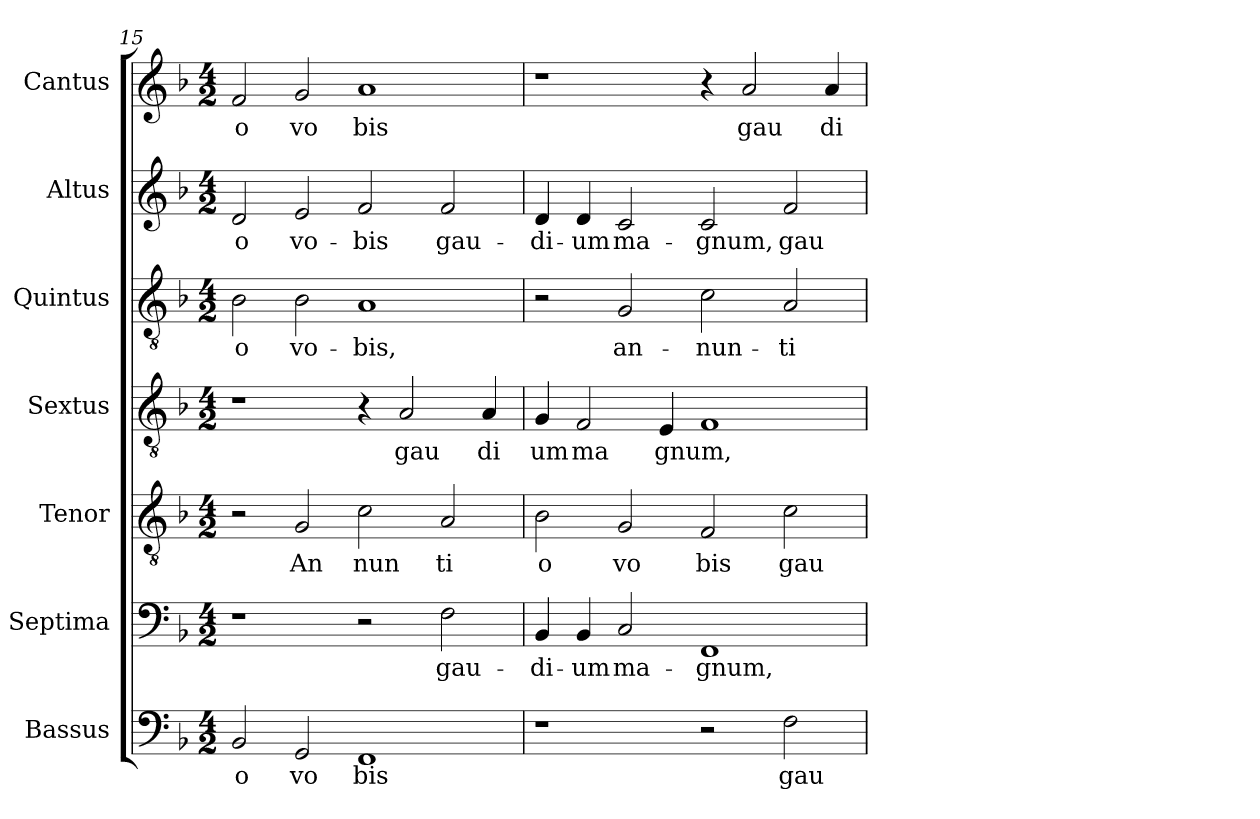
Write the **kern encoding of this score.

**kern	**text	**kern	**text	**kern	**text	**kern	**text	**kern	**text	**kern	**text	**kern	**text
*part7	*part7	*part6	*part6	*part5	*part5	*part4	*part4	*part3	*part3	*part2	*part2	*part1	*part1
*staff7	*staff7	*staff6	*staff6	*staff5	*staff5	*staff4	*staff4	*staff3	*staff3	*staff2	*staff2	*staff1	*staff1
*I"Bassus	*	*I"Septima	*	*I"Tenor	*	*I"Sextus	*	*I"Quintus	*	*I"Altus	*	*I"Cantus	*
*clefF4	*	*clefF4	*	*clefGv2	*	*clefGv2	*	*clefGv2	*	*clefG2	*	*clefG2	*
*k[b-]	*	*k[b-]	*	*k[b-]	*	*k[b-]	*	*k[b-]	*	*k[b-]	*	*k[b-]	*
*F:	*	*F:	*	*F:	*	*F:	*	*F:	*	*F:	*	*F:	*
*M4/2	*	*M4/2	*	*M4/2	*	*M4/2	*	*M4/2	*	*M4/2	*	*M4/2	*
=15	=15	=15	=15	=15	=15	=15	=15	=15	=15	=15	=15	=15	=15
!	!LO:LY:b:cj	!	!	!	!	!	!	!	!LO:LY:b:cj	!	!LO:LY:b:cj	!	!LO:LY:b:cj
2BB-/	o	1r	.	2r	.	1r	.	2B-\	-o	2d/	-o	2f/	o
!	!LO:LY:b:cj	!	!	!	!LO:LY:b:cj	!	!	!	!LO:LY:b:cj	!	!LO:LY:b:cj	!	!LO:LY:b:cj
2GG/	vo	.	.	2G/	An	.	.	2B-\	vo-	2e/	vo-	2g/	vo
!	!LO:LY:b:cj	!	!	!	!LO:LY:b:cj	!	!	!	!LO:LY:b:cj	!	!LO:LY:b:cj	!	!LO:LY:b:cj
1FF	bis	2r	.	2c\	nun	4r	.	1A	-bis,	2f/	-bis	1a	bis
!	!	!	!	!	!	!	!LO:LY:b:cj	!	!	!	!	!	!
.	.	.	.	.	.	2A/	gau	.	.	.	.	.	.
!	!	!	!LO:LY:b:cj	!	!LO:LY:b:cj	!	!	!	!	!	!LO:LY:b:cj	!	!
.	.	2F\	gau-	2A/	ti	.	.	.	.	2f/	gau-	.	.
!	!	!	!	!	!	!	!LO:LY:b:cj	!	!	!	!	!	!
.	.	.	.	.	.	4A/	di	.	.	.	.	.	.
=16	=16	=16	=16	=16	=16	=16	=16	=16	=16	=16	=16	=16	=16
!	!	!	!LO:LY:b:cj	!	!LO:LY:b:cj	!	!LO:LY:b:cj	!	!	!	!LO:LY:b:cj	!	!
1r	.	4BB-/	-di-	2B-\	o	4G/	um	2r	.	4d/	-di-	1r	.
!	!	!	!LO:LY:b:cj	!	!	!	!LO:LY:b	!	!	!	!LO:LY:b:cj	!	!
.	.	4BB-/	-um	.	.	2F/	ma	.	.	4d/	-um	.	.
!	!	!	!LO:LY:b:cj	!	!LO:LY:b:cj	!	!	!	!LO:LY:b:cj	!	!LO:LY:b:cj	!	!
.	.	2C/	ma-	2G/	vo	.	.	2G/	an-	2c/	ma-	.	.
!	!	!	!	!	!	!	!LO:LY:b	!	!	!	!	!	!
.	.	.	.	.	.	4E/	gnum,	.	.	.	.	.	.
!	!	!	!LO:LY:b:cj	!	!LO:LY:b:cj	!	!	!	!LO:LY:b:cj	!	!LO:LY:b:cj	!	!
2r	.	1FF	-gnum,	2F/	bis	1F	.	2c\	-nun-	2c/	-gnum,	4r	.
!	!	!	!	!	!	!	!	!	!	!	!	!	!LO:LY:b:cj
.	.	.	.	.	.	.	.	.	.	.	.	2a/	gau
!	!LO:LY:b:cj	!	!	!	!LO:LY:b:cj	!	!	!	!LO:LY:b:cj	!	!LO:LY:b:cj	!	!
2F\	gau	.	.	2c\	gau	.	.	2A/	-ti-	2f/	gau-	.	.
!	!	!	!	!	!	!	!	!	!	!	!	!	!LO:LY:b:cj
.	.	.	.	.	.	.	.	.	.	.	.	4a/	di
=	=	=	=	=	=	=	=	=	=	=	=	=	=
*-	*-	*-	*-	*-	*-	*-	*-	*-	*-	*-	*-	*-	*-
